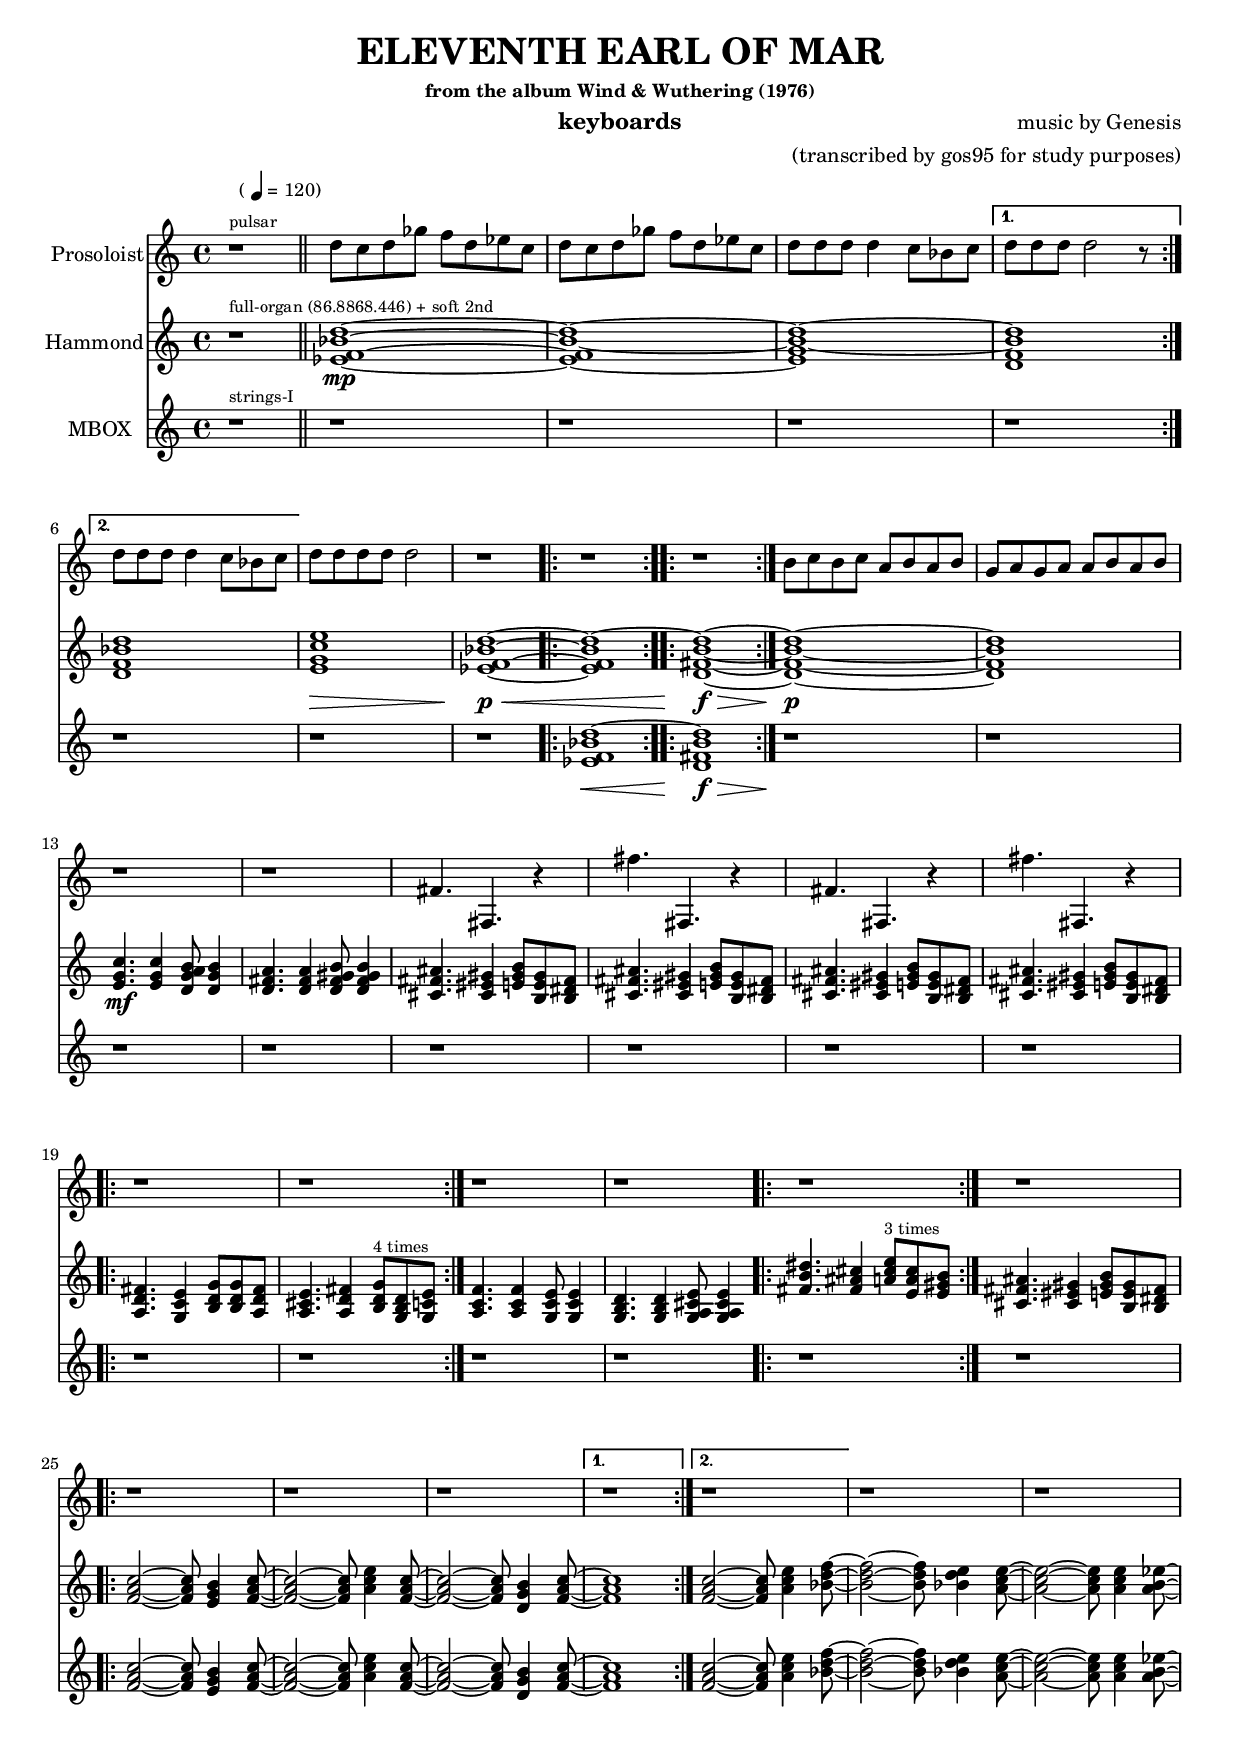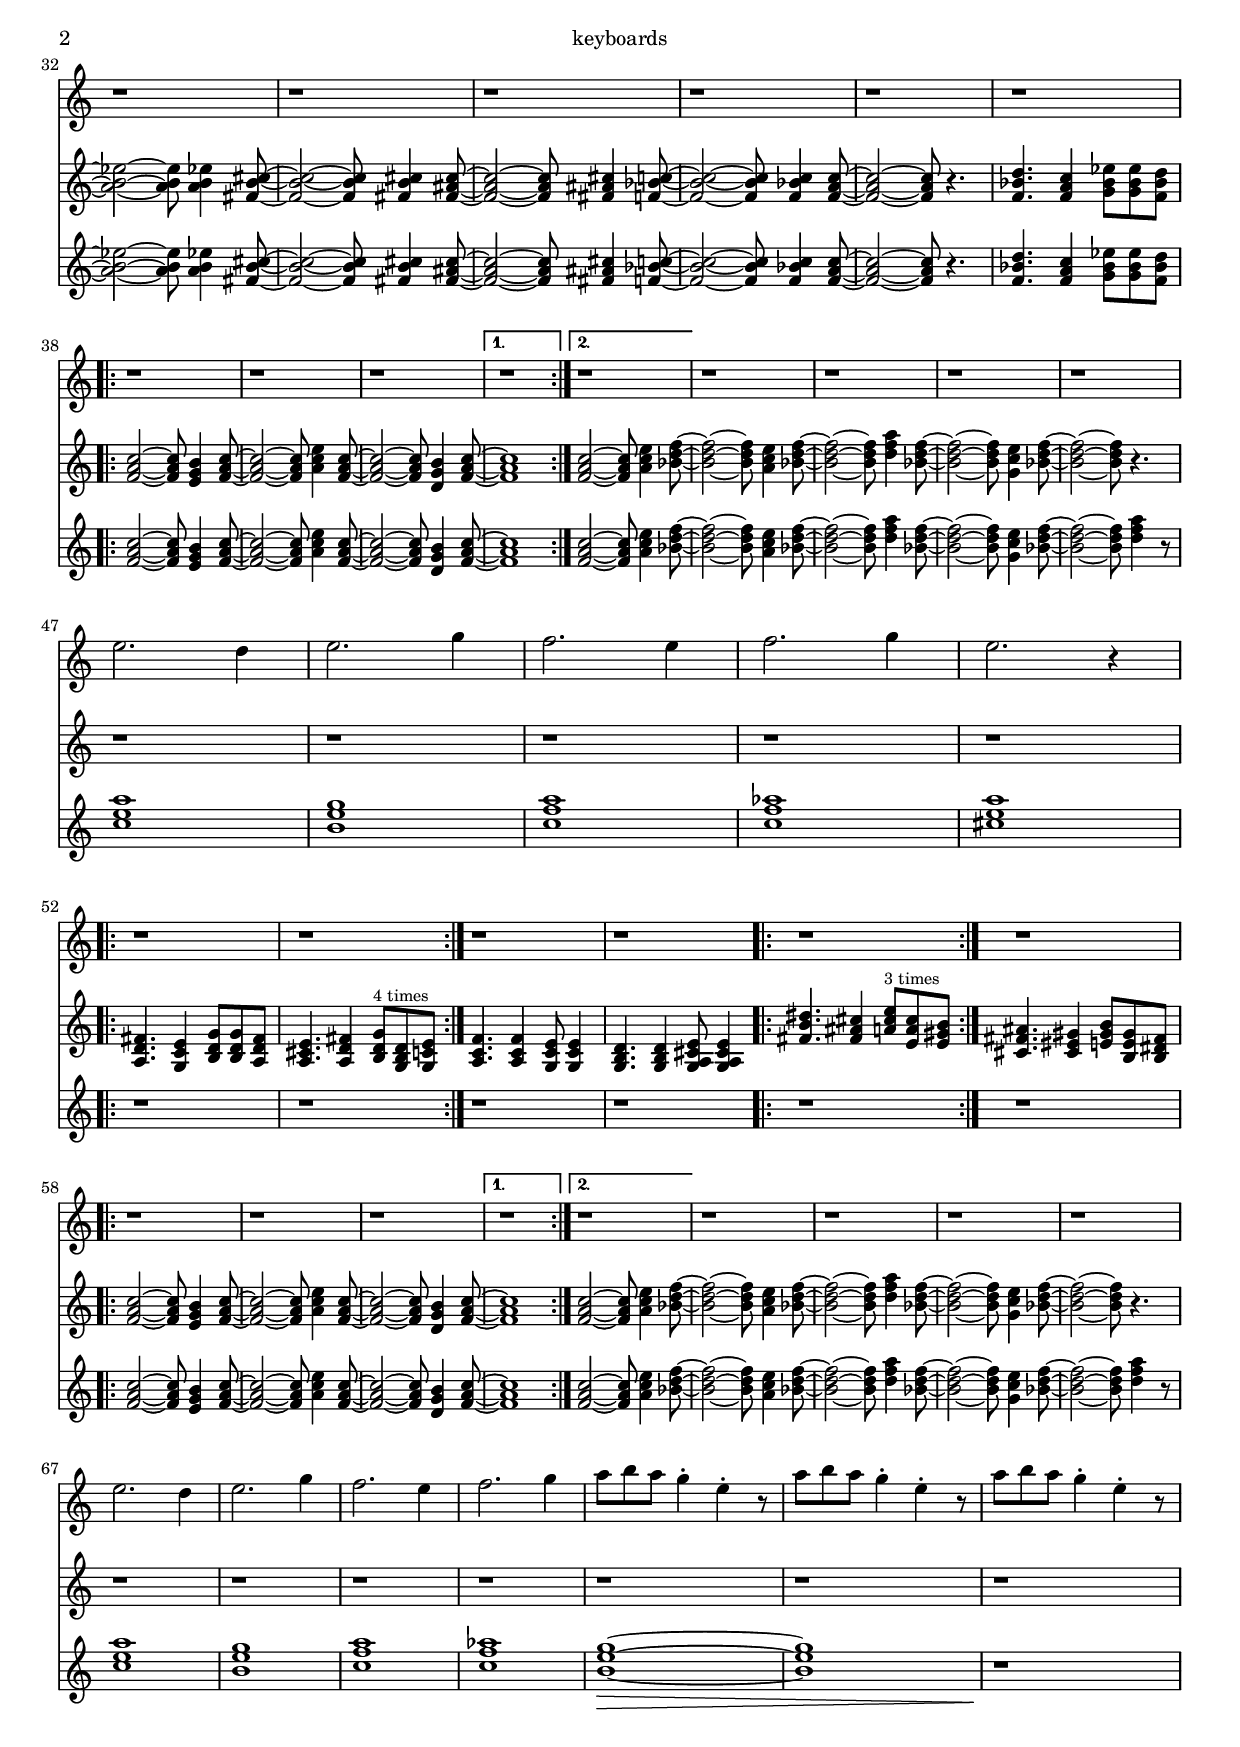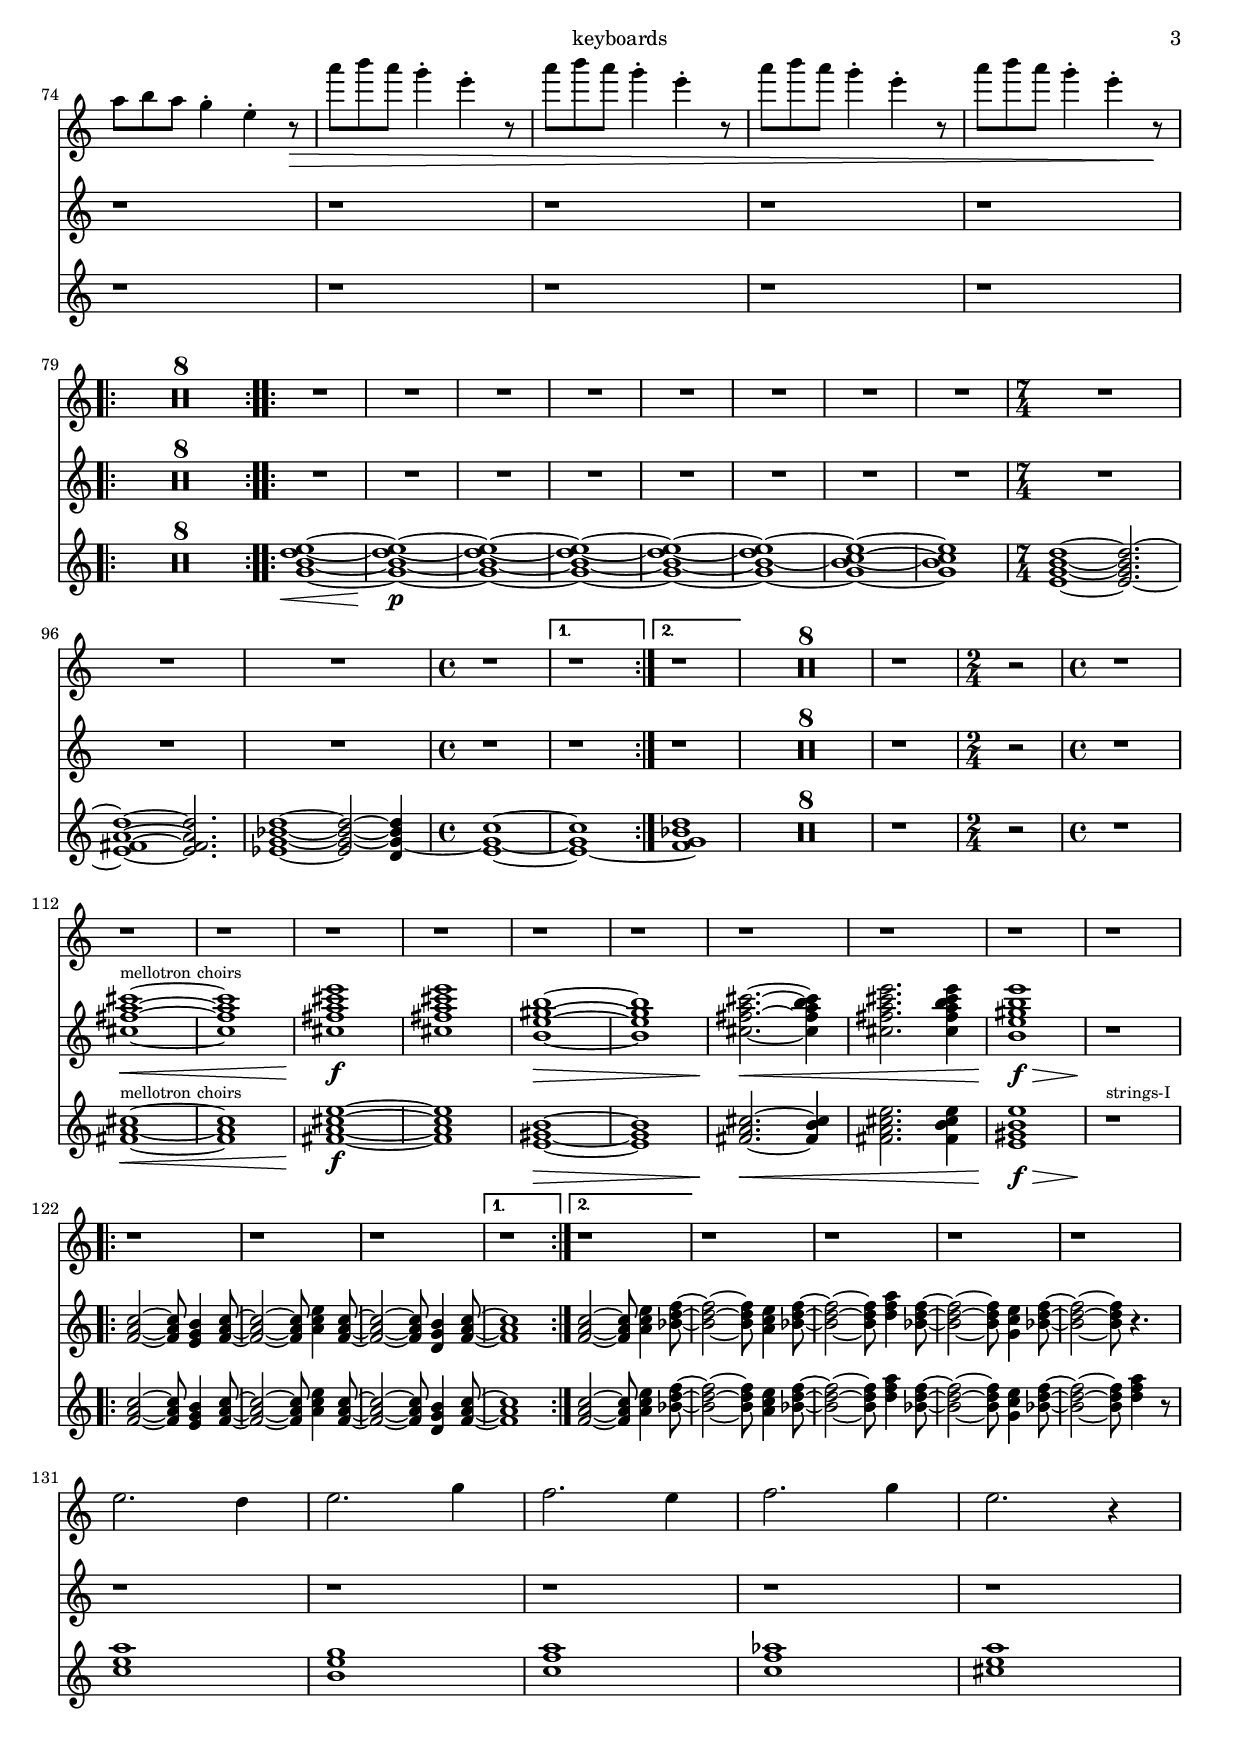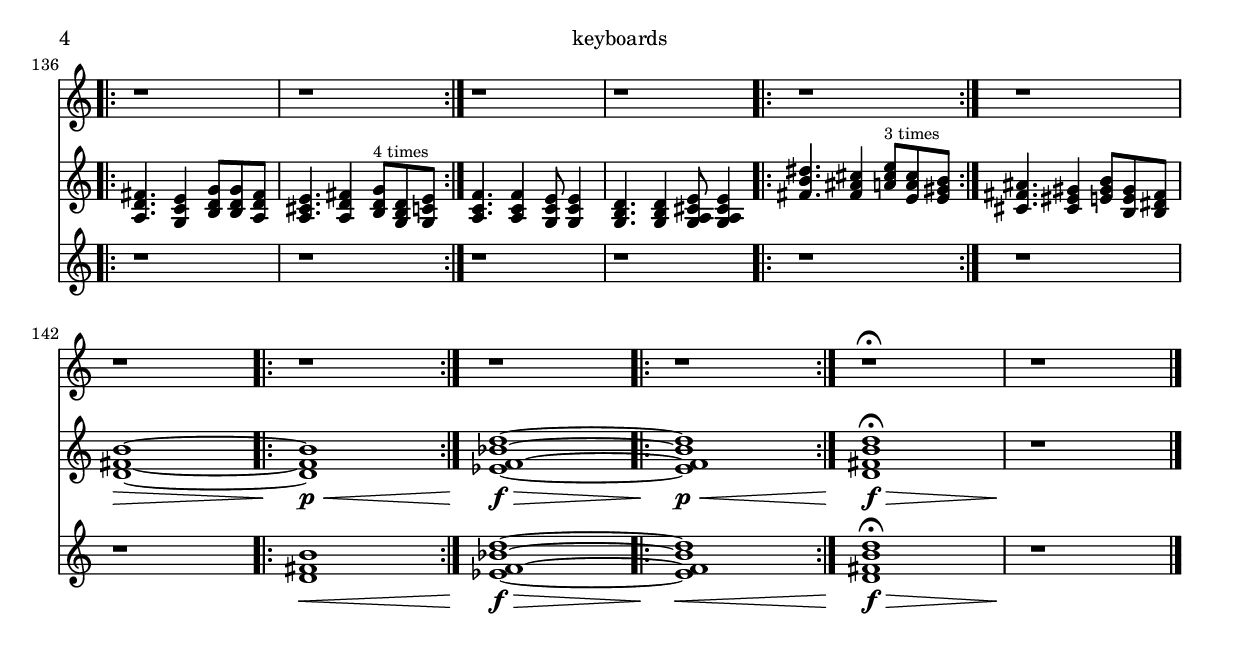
% ===========================================================================================================
% eleventh-earl-of-mar.ly
%  _____ _        ___            _       ___ _    _      ___   __ _____ _         ___                 _    
% |_   _| |_  ___| _ ) __ _ _ _ | |__ __/ __(_)__| |___ / _ \ / _|_   _| |_  ___ / __|___ _ _  ___ __(_)___
%   | | | ' \/ -_) _ \/ _` | ' \| / /(_-<__ \ / _` / -_) (_) |  _| | | | ' \/ -_) (_ / -_) ' \/ -_|_-< (_-<
%   |_| |_||_\___|___/\__,_|_||_|_\_\/__/___/_\__,_\___|\___/|_|   |_| |_||_\___|\___\___|_||_\___/__/_/__/
%                                                                                                          
% Copyright (c) 2020 Alessandro Fraschetti (mail: gos95@gommagomma.net)
%
% Permission is hereby granted, free of charge, to any person obtaining a copy
% of this software and associated documentation files (the "Software"), to deal
% in the Software without restriction, including without limitation the rights
% to use, copy, modify, merge, publish, distribute, sublicense, and/or sell
% copies of the Software, and to permit persons to whom the Software is
% furnished to do so, subject to the following conditions:
% 
% The above copyright notice and this permission notice shall be included in all
% copies or substantial portions of the Software.
% 
% THE SOFTWARE IS PROVIDED "AS IS", WITHOUT WARRANTY OF ANY KIND, EXPRESS OR
% IMPLIED, INCLUDING BUT NOT LIMITED TO THE WARRANTIES OF MERCHANTABILITY,
% FITNESS FOR A PARTICULAR PURPOSE AND NONINFRINGEMENT. IN NO EVENT SHALL THE
% AUTHORS OR COPYRIGHT HOLDERS BE LIABLE FOR ANY CLAIM, DAMAGES OR OTHER
% LIABILITY, WHETHER IN AN ACTION OF CONTRACT, TORT OR OTHERWISE, ARISING FROM,
% OUT OF OR IN CONNECTION WITH THE SOFTWARE OR THE USE OR OTHER DEALINGS IN THE
% SOFTWARE.
% ===========================================================================================================


\version "2.12.3"
#(ly:set-option 'delete-intermediate-files #t)
#(set-global-staff-size 18)


% ===========================================================================================================
% ------------------------------------------  S E C T I O N S  ----------------------------------------------
% ===========================================================================================================


% -----------------------------------------------------------------------------------------------------------
% --  INTRO  ------------------------------------------------------------------------------------------------
% -----------------------------------------------------------------------------------------------------------
prosoloistIntro = \relative c'' {
    \repeat volta 2 {
        d8 c d ges f d ees c
	    d8 c d ges f d ees c
	    d d d d4 c8 bes c
	} \alternative {
	    {d d d d2 r8}
	    {d d d d4 c8 bes c}
	}
	d d d d d2
	r1
	\repeat volta 9 {
	    r1
    }
	\repeat volta 6 {
	    r1
    }
	b8 c b c  a b a b
	g a g a   a b a b
}
hammondIntro = \relative c' {
    \repeat volta 2 {
        <ees f bes d>1~ \mp
	    <ees f bes d>1~
	    <ees g bes d>1~
	} \alternative {
	    {<d f bes d>1}
	    {<d f bes d>1}
	}
	<e g c e>1 \>
	<ees f bes d>1~ \p \<
	\repeat volta 6 {
	    <ees f bes d>1~
    }
	\repeat volta 6 {
	    <d fis b d>1~ \f \>
    }
	<d fis b d>1~ \p
	<d fis b d>1
}
stringsIntro = \relative c' {
    \repeat volta 2 {
        r1 r1 r1
    } \alternative {
	    {r1}
	    {r1}
	}
	r1
	r1
	\repeat volta 6 {
	    <ees f bes d>1~ \<
    }
	\repeat volta 6 {
	    <d fis b d>1 \f \>
    }
	r1 \!
	r1
}
% -----------------------------------------------------------------------------------------------------------
% --  BRIDGE A  ---------------------------------------------------------------------------------------------
% -----------------------------------------------------------------------------------------------------------
prosoloistBridgeA = \relative c'' {
	r1
    r1
	fis,4. fis,4. r4
	fis''4. fis,,4. r4
	fis'4. fis,4. r4
	fis''4. fis,,4. r4
}
hammondBridgeA = \relative c' {
	<e g c>4. \mf  <e g c>4   <d g a b>8     <d g b>4
	<d fis a>4. <d fis a>4 <d fis gis b>8 <d fis gis b>4
	<cis fis ais>4. <cis eis gis >4 <e gis b>8 <b e gis>8 <b dis fis>8
	<cis fis ais>4. <cis eis gis >4 <e gis b>8 <b e gis>8 <b dis fis>8
	<cis fis ais>4. <cis eis gis >4 <e gis b>8 <b e gis>8 <b dis fis>8
	<cis fis ais>4. <cis eis gis >4 <e gis b>8 <b e gis>8 <b dis fis>8
}
restBridgeA = \relative c'' {
    r1 r1
	r1 r1 r1 r1
}
% -----------------------------------------------------------------------------------------------------------
% --  TEMA 1  -----------------------------------------------------------------------------------------------
% -----------------------------------------------------------------------------------------------------------
hammondTemaOne = \relative c' {
    \repeat volta 4 {
        <a d fis>4. <g c e>4 <b d g>8  <b d g>8 <a d fis>8
	    <a cis e>4. <a d fis>4 <b d g>8 ^\markup { \tiny {4 times} } <g b d>8 <g c e>8
    }
    <a c f>4. <a c f>4 <g c e>8 <g c e>4
	<g b d>4. <g b d>4 <g a cis e>8 <g a cis e>4

	\repeat volta 3 {
	    <fis' b dis>4. <fis ais cis>4 <a cis e>8 ^\markup { \tiny {3 times} } <e a cis>8 <e gis b>8
	}
	<cis fis ais>4. <cis eis gis >4 <e gis b>8 <b e gis>8 <b dis fis>8
}
restTemaOne = \relative c'' {
    \repeat volta 4 {
        r1 r1
    }
	r1 r1
	\repeat volta 3 {
	    r1
	}
	r1
}
% -----------------------------------------------------------------------------------------------------------
% --  TEMA 2  -----------------------------------------------------------------------------------------------
% -----------------------------------------------------------------------------------------------------------
hammondTemaTwoA = \relative c' {
    \repeat volta 2 {
        <f a c>2~ <f a c>8 <e g b>4 <f a c>8~
	    <f a c>2~ <f a c>8 <a c e>4 <f a c>8~
	    <f a c>2~ <f a c>8 <d g b>4 <f a c>8~
	} \alternative {
	    {<f a c>1}
	    {<f a c>2~ <f a c>8 <a c e>4 <bes d f>8~}
	}
    <bes d f>2~ <bes d f>8 <bes d e>4 <a c e>8~
	<a c e>2~ <a c e>8 <a c e>4 <a b ees>8~
	<a b ees>2~ <a b ees>8 <a b ees>4 <fis b cis>8~
	<fis b cis>2~ <fis b cis>8 <fis b cis>4 <fis ais cis>8~
	<fis ais cis>2~ <fis ais cis>8 <fis ais cis>4 <f bes c>8~
	<f bes c>2~ <f bes c>8 <f bes c>4 <f a c>8~
	<f a c>2~ <f a c>8 r4.
	<f bes d>4. <f a c>4 <g bes ees>8 <g bes ees>8 <f bes d>8
}
hammondTemaTwoB = \relative c' {
    \repeat volta 2 {
        <f a c>2~ <f a c>8 <e g b>4 <f a c>8~
	    <f a c>2~ <f a c>8 <a c e>4 <f a c>8~
	    <f a c>2~ <f a c>8 <d g b>4 <f a c>8~
	} \alternative {
	    {<f a c>1}
	    {<f a c>2~ <f a c>8 <a c e>4 <bes d f>8~}
	}
    <bes d f>2~ <bes d f>8 <a c e>4 <bes d f>8~
	<bes d f>2~ <bes d f>8 <d f a>4 <bes d f>8~
	<bes d f>2~ <bes d f>8 <g c e>4 <bes d f>8~
	<bes d f>2~ <bes d f>8 r4.
}
stringsTemaTwoA = \relative c' {
    \repeat volta 2 {
        <f a c>2~ <f a c>8 <e g b>4 <f a c>8~
	    <f a c>2~ <f a c>8 <a c e>4 <f a c>8~
	    <f a c>2~ <f a c>8 <d g b>4 <f a c>8~
	} \alternative {
	    {<f a c>1}
	    {<f a c>2~ <f a c>8 <a c e>4 <bes d f>8~}
	}
    <bes d f>2~ <bes d f>8 <bes d e>4 <a c e>8~
	<a c e>2~ <a c e>8 <a c e>4 <a b ees>8~
	<a b ees>2~ <a b ees>8 <a b ees>4 <fis b cis>8~
	<fis b cis>2~ <fis b cis>8 <fis b cis>4 <fis ais cis>8~
	<fis ais cis>2~ <fis ais cis>8 <fis ais cis>4 <f bes c>8~
	<f bes c>2~ <f bes c>8 <f bes c>4 <f a c>8~
	<f a c>2~ <f a c>8 r4.
	<f bes d>4. <f a c>4 <g bes ees>8 <g bes ees>8 <f bes d>8
}
stringsTemaTwoB = \relative c' {
    \repeat volta 2 {
        <f a c>2~ <f a c>8 <e g b>4 <f a c>8~
	    <f a c>2~ <f a c>8 <a c e>4 <f a c>8~
	    <f a c>2~ <f a c>8 <d g b>4 <f a c>8~
	} \alternative {
	    {<f a c>1}
	    {<f a c>2~ <f a c>8 <a c e>4 <bes d f>8~}
	}
    <bes d f>2~ <bes d f>8 <a c e>4 <bes d f>8~
	<bes d f>2~ <bes d f>8 <d f a>4 <bes d f>8~
	<bes d f>2~ <bes d f>8 <g c e>4 <bes d f>8~
	<bes d f>2~ <bes d f>8 <d f a>4 r8
}
restTemaTwoA = \relative c'' {
    \repeat volta 2 {
        r1	    r1	    r1
	} \alternative {
	    {r1}
	    {r1}
	}
    r1	r1	r1	r1	r1	r1	r1	r1
}
restTemaTwoB = \relative c'' {
    \repeat volta 2 {
        r1	    r1	    r1
	} \alternative {
	    {r1}
	    {r1}
	}
    r1	r1	r1	r1
}
% -----------------------------------------------------------------------------------------------------------
% --  TEMA 3  -----------------------------------------------------------------------------------------------
% -----------------------------------------------------------------------------------------------------------
prosoloistTemaThree = \relative c'' {
    e2. d4
	e2. g4
	f2. e4
	f2. g4
	e2. r4
}
stringsTemaThree = \relative c'' {
    <c e a>1
	<b e g>1
	<c f a>1
	<c f aes>1
	<cis e a>1
}
restTemaThree = \relative c'' {
	r1 r1 r1 r1 r1
}
prosoloistTemaThreeB = \relative c'' {
    e2. d4
	e2. g4
	f2. e4
	f2. g4

	a8 b a g4\staccato e4\staccato r8
	a8 b a g4\staccato e4\staccato r8
    a8 b a g4\staccato e4\staccato r8
	a8 b a g4\staccato e4\staccato r8 \>
	a'8 b a g4\staccato e4\staccato r8
	a8 b a g4\staccato e4\staccato r8
    a8 b a g4\staccato e4\staccato r8
	a8 b a g4\staccato e4\staccato r8 \!
}
stringsTemaThreeB = \relative c'' {
    <c e a>1
	<b e g>1
	<c f a>1
	<c f aes>1

	<b e g>1~ \>
	<b e g>1
	r1 \! r1 r1 r1 r1 r1
}
restTemaThreeB = \relative c'' {
	r1 r1 r1 r1
	r1 r1 r1 r1 r1 r1 r1 r1
}
% -----------------------------------------------------------------------------------------------------------
% --  BRIDGE B  ---------------------------------------------------------------------------------------------
% -----------------------------------------------------------------------------------------------------------
hammondBridgeB = \relative c'' {
    \repeat volta 2 {
        \compressFullBarRests
        R1*8
	    \expandFullBarRests
	}
	\repeat volta 2 {
        R1*8
		\time 7/4 R1..*3
		\time 4/4 r1
	} \alternative {
	    {r1}
	    {r1}
	}
	\compressFullBarRests
    R1*8
	\expandFullBarRests

	r1 \time 2/4 r2 \time 4/4 r1
	<cis fis a cis>1~ ^\markup { \tiny {mellotron choirs} } \<
	<cis fis a cis>1
	<cis fis a cis e>1 \f
	<cis fis a cis e>1
	<b e gis b>1~ \>
	<b e gis b>1

	<cis fis a cis>2.~ \! \< <cis fis a b cis>4
	<cis fis a cis e>2. <cis fis a b cis e>4
	<b e gis b e>1 \f \>
	r1 \!
}
stringsBridgeB = \relative c' {
    \repeat volta 2 {
        \compressFullBarRests
        R1*8
	    \expandFullBarRests
	}
	\repeat volta 2 {
	    <g' b d e>1~ \<
		<g b d e>1~ \p
		<g b d e>1~
		<g b d e>1~

        <g b d e>1~
		<g b d e>1~
		<g b c e>1~
		<g b c e>1

		\time 7/4
		<e g b d>1~  <e g b d>2.~
		<e fis a d>1~  <e fis a d>2.
		<ees g bes d>1~  <ees g bes d>2~ <d g bes d>4~

		\time 4/4
		<e g c>1~
	} \alternative {
	    {<e g c>1~}
	    {<f g bes d>1}
	}
	\compressFullBarRests
    R1*8
	\expandFullBarRests
    
	r1 \time 2/4 r2 \time 4/4 r1
	<fis a cis>1~ ^\markup { \tiny {mellotron choirs} } \<
	<fis a cis>1
	<fis a cis e>1~ \f
	<fis a cis e>1
	<e gis b>1~ \>
	<e gis b>1

	<fis a cis>2.~ \! \< <fis b cis>4
	<fis a cis e>2. <fis b cis e>4
	<e gis b e>1 \f \>
	r1 \! ^\markup { \tiny {strings-I} }
}
restBridgeB = \relative c'' {
    \repeat volta 2 {
        \compressFullBarRests
        R1*8
	    \expandFullBarRests
	}
	\repeat volta 2 {
        R1*8
		\time 7/4 R1..*3
		\time 4/4 r1
	} \alternative {
	    {r1}
	    {r1}
	}
	\compressFullBarRests
    R1*8
	\expandFullBarRests

	r1 \time 2/4 r2 \time 4/4 r1
	r1 r1 r1 r1 r1 r1 r1 r1 r1 r1
}
% -----------------------------------------------------------------------------------------------------------
% --  FINALE  -----------------------------------------------------------------------------------------------
% -----------------------------------------------------------------------------------------------------------
hammondFinale = \relative c' {
    <d fis b>1~ \>
	\repeat volta 6 {
	    <d fis b>1 \p \<
    }

	<ees f bes d>1~ \f \>
	\repeat volta 6 {
	    <ees f bes d>1 \p \<
    }
	<d fis b d>1 \f \> \fermata

    r1 \!
}
stringsFinale = \relative c' {
    r1
	\repeat volta 6 {
	    <d fis b>1 \<
    }

	<ees f bes d>1~ \f \>
	\repeat volta 6 {
	    <ees f bes d>1 \! \<
    }
	<d fis b d>1 \f \> \fermata

    r1 \!
}
restFinale = \relative c'' {
    r1
	\repeat volta 6 {
	    r1
    }
	r1
	\repeat volta 6 {
	    r1
    }
	r1 \fermata
    r1 \!
}
% ===========================================================================================================
% --------------------------------------------  B U I L D  --------------------------------------------------
% ===========================================================================================================
prosoloistPart = {
    \clef violin
	\time 4/4

	r1 ^\markup { \tiny {pulsar} }
	\bar "||"

	% -- INTRO --
	\prosoloistIntro
	\break

	% -- BRIDGE A
	\prosoloistBridgeA
	\break

	% -- TEMA 1
	\restTemaOne
	\break

	% -- TEMA 2
	\restTemaTwoA
	\break
	\restTemaTwoB
	\break

	% -- TEMA 3
	\prosoloistTemaThree
	\break

	% -- TEMA 1
	\restTemaOne
	\break

	% -- TEMA 2
	\restTemaTwoB
	\break

	% -- TEMA 3
	\prosoloistTemaThreeB
	\break

	% -- BRIDGE B
	\restBridgeB
	\break

	% -- TEMA 2
	\restTemaTwoB
	\break

	% -- TEMA 3
	\prosoloistTemaThree
	\break

	% -- TEMA 1
	\restTemaOne
	\break

	% -- FINALE
	\restFinale
	\bar "|."
}

hammondPart = {
    \clef violin
	\time 4/4

    r1 ^\markup { \tiny {full-organ (86.8868.446) + soft 2nd} }

	% -- INTRO
	\hammondIntro

	% -- BRIDGE A
	\hammondBridgeA

	% -- TEMA 1
	\hammondTemaOne

	% -- TEMA 2
	\hammondTemaTwoA
	\hammondTemaTwoB

	% -- TEMA 3
	\restTemaThree

	% -- TEMA 1
	\hammondTemaOne

	% -- TEMA 2
	\hammondTemaTwoB

	% -- TEMA 3
	\restTemaThreeB

	% -- BRIDGE B
	\hammondBridgeB

	% -- TEMA 2
	\hammondTemaTwoB

	% -- TEMA 3
	\restTemaThree

	% -- TEMA 1
	\hammondTemaOne

	% -- FINALE
	\hammondFinale
}

musicalboxPart = {
    \clef violin
	\time 4/4

    r1 ^\markup { \tiny {strings-I} }

	% -- INTRO
	\stringsIntro

	% -- BRIDGE A
	\restBridgeA

	% -- TEMA 1
	\restTemaOne

	% -- TEMA 2
	\stringsTemaTwoA
	\stringsTemaTwoB

	% -- TEMA 3
	\stringsTemaThree

	% -- TEMA 1
	\restTemaOne

	% -- TEMA 2
	\stringsTemaTwoB

	% -- TEMA 3
	\stringsTemaThreeB

	% -- BRIDGE B
	\stringsBridgeB

	% -- TEMA 2
	\stringsTemaTwoB

	% -- TEMA 3
	\stringsTemaThree  %% forse toglie l'organo e raddoppia una ottava sotto, oppure insieme all'organo (più basso) ma una ottava sotto tranne l'ultimo accordo...

	% -- TEMA 1
	\restTemaOne

	% -- FINALE
	\stringsFinale
}


% ===========================================================================================================
% ---------------------------------------------  B O O K  ---------------------------------------------------
% ===========================================================================================================
\book {

    \header {
        title       = \markup {\larger "ELEVENTH EARL OF MAR"}
        subtitle    = ""
        subsubtitle = "from the album Wind & Wuthering (1976)"
        instrument  = "keyboards"
        composer    = "music by Genesis"
        arranger    = "(transcribed by gos95 for study purposes)"
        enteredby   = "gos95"
        piece       = \markup { \bold "                             " \smaller { (\note #"4"#1 = 120) } }
%		copyright   = "Copyright (c) 2020 Alessandro Fraschetti (mail: gos95@gommagomma.net)"
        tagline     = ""
    }

    \score {
    <<
        \new Staff = "Prosoloist" \with { midiInstrument = #"lead 2 (sawtooth)" }
        <<
            \set Staff.instrumentName = \markup { "Prosoloist" }
            \prosoloistPart
        >>
        \new Staff = "Hammond" \with { midiInstrument = #"rock organ" }
        <<
            \set Staff.instrumentName = \markup { "Hammond" }
            \hammondPart
        >>
        \new Staff = "MusicalBox" \with { midiInstrument = #"synthstrings 1" }
        <<
            \set Staff.instrumentName = \markup { "MBOX" }
            \musicalboxPart
        >>
    >>
    \layout { \context { \override VerticalAlignment #'forced-distance = #8 } }
    \midi { \context { \Score tempoWholesPerMinute = #(ly:make-moment 120 4) } }
    }
}
% ===========================================================================================================